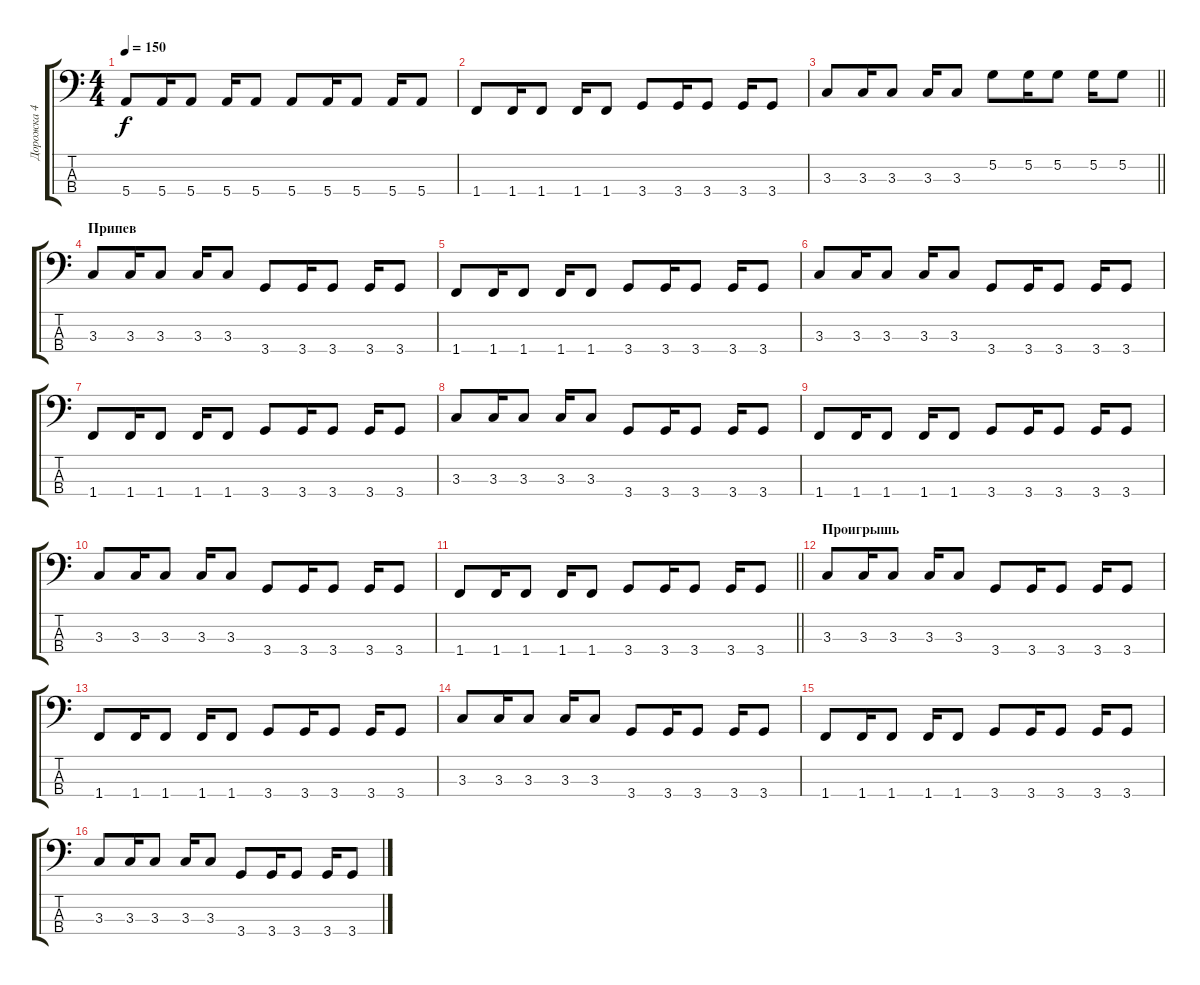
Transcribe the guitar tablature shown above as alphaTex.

\track ("Дорожка 4" "Дорожка 4") {instrument electricbassfinger}
\staff {score tabs}
\tuning (G2 D2 A1 E1) {hide}
\ts (4 4)
\tempo 150
\clef f4
\ks c
5.4.8{dy f} 5.4.16 5.4.8 5.4.16 5.4.8 5.4.8 5.4.16 5.4.8 5.4.16 5.4.8 |
1.4.8 1.4.16 1.4.8 1.4.16 1.4.8 3.4.8 3.4.16 3.4.8 3.4.16 3.4.8 |
\barLineRight lightlight
3.3.8 3.3.16 3.3.8 3.3.16 3.3.8 5.2.8 5.2.16 5.2.8 5.2.16 5.2.8 |
\section ("" "Припев")
3.3.8 3.3.16 3.3.8 3.3.16 3.3.8 3.4.8 3.4.16 3.4.8 3.4.16 3.4.8 |
1.4.8 1.4.16 1.4.8 1.4.16 1.4.8 3.4.8 3.4.16 3.4.8 3.4.16 3.4.8 |
3.3.8 3.3.16 3.3.8 3.3.16 3.3.8 3.4.8 3.4.16 3.4.8 3.4.16 3.4.8 |
1.4.8 1.4.16 1.4.8 1.4.16 1.4.8 3.4.8 3.4.16 3.4.8 3.4.16 3.4.8 |
3.3.8 3.3.16 3.3.8 3.3.16 3.3.8 3.4.8 3.4.16 3.4.8 3.4.16 3.4.8 |
1.4.8 1.4.16 1.4.8 1.4.16 1.4.8 3.4.8 3.4.16 3.4.8 3.4.16 3.4.8 |
3.3.8 3.3.16 3.3.8 3.3.16 3.3.8 3.4.8 3.4.16 3.4.8 3.4.16 3.4.8 |
\barLineRight lightlight
1.4.8 1.4.16 1.4.8 1.4.16 1.4.8 3.4.8 3.4.16 3.4.8 3.4.16 3.4.8 |
\section ("" "Проигрышь")
3.3.8 3.3.16 3.3.8 3.3.16 3.3.8 3.4.8 3.4.16 3.4.8 3.4.16 3.4.8 |
1.4.8 1.4.16 1.4.8 1.4.16 1.4.8 3.4.8 3.4.16 3.4.8 3.4.16 3.4.8 |
3.3.8 3.3.16 3.3.8 3.3.16 3.3.8 3.4.8 3.4.16 3.4.8 3.4.16 3.4.8 |
1.4.8 1.4.16 1.4.8 1.4.16 1.4.8 3.4.8 3.4.16 3.4.8 3.4.16 3.4.8 |
3.3.8 3.3.16 3.3.8 3.3.16 3.3.8 3.4.8 3.4.16 3.4.8 3.4.16 3.4.8
